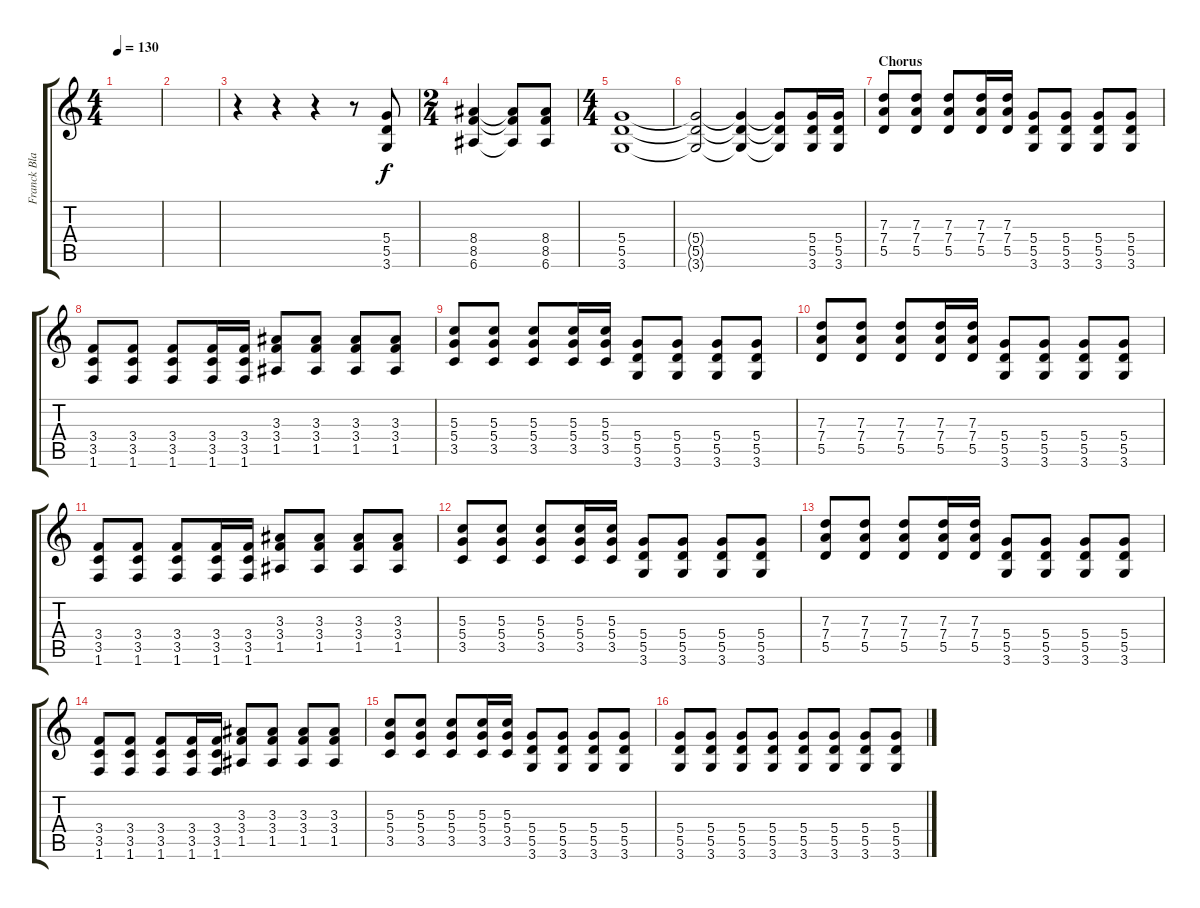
\track ("Franck Black" "Franck Bla") {instrument distortionguitar}
\staff {score tabs}
\tuning (E4 B3 G3 D3 A2 E2) {hide}
\ts (4 4)
\tempo 130
\clef g2
\ks c
|
|
r.4 r.4 r.4 r.8 (5.4 5.5 3.6).8 |
\ts (2 4)
(8.4 8.5 6.6).4 (8.4{t} 8.5{t} 6.6{t}).8 (8.4 8.5 6.6).8 |
\ts (4 4)
(5.4 5.5 3.6).1 |
(5.4{t} 5.5{t} 3.6{t}).2 (5.4{t} 5.5{t} 3.6{t}).4 (5.4{t} 5.5{t} 3.6{t}).8 (5.4 5.5 3.6).16 (5.4 5.5 3.6).16 |
\section ("" "Chorus")
(7.3 7.4 5.5).8 (7.3 7.4 5.5).8 (7.3 7.4 5.5).8 (7.3 7.4 5.5).16 (7.3 7.4 5.5).16 (5.4 5.5 3.6).8 (5.4 5.5 3.6).8 (5.4 5.5 3.6).8 (5.4 5.5 3.6).8 |
(3.4 3.5 1.6).8 (3.4 3.5 1.6).8 (3.4 3.5 1.6).8 (3.4 3.5 1.6).16 (3.4 3.5 1.6).16 (3.3 3.4 1.5).8 (3.3 3.4 1.5).8 (3.3 3.4 1.5).8 (3.3 3.4 1.5).8 |
(5.3 5.4 3.5).8 (5.3 5.4 3.5).8 (5.3 5.4 3.5).8 (5.3 5.4 3.5).16 (5.3 5.4 3.5).16 (5.4 5.5 3.6).8 (5.4 5.5 3.6).8 (5.4 5.5 3.6).8 (5.4 5.5 3.6).8 |
(7.3 7.4 5.5).8 (7.3 7.4 5.5).8 (7.3 7.4 5.5).8 (7.3 7.4 5.5).16 (7.3 7.4 5.5).16 (5.4 5.5 3.6).8 (5.4 5.5 3.6).8 (5.4 5.5 3.6).8 (5.4 5.5 3.6).8 |
(3.4 3.5 1.6).8 (3.4 3.5 1.6).8 (3.4 3.5 1.6).8 (3.4 3.5 1.6).16 (3.4 3.5 1.6).16 (3.3 3.4 1.5).8 (3.3 3.4 1.5).8 (3.3 3.4 1.5).8 (3.3 3.4 1.5).8 |
(5.3 5.4 3.5).8 (5.3 5.4 3.5).8 (5.3 5.4 3.5).8 (5.3 5.4 3.5).16 (5.3 5.4 3.5).16 (5.4 5.5 3.6).8 (5.4 5.5 3.6).8 (5.4 5.5 3.6).8 (5.4 5.5 3.6).8 |
(7.3 7.4 5.5).8 (7.3 7.4 5.5).8 (7.3 7.4 5.5).8 (7.3 7.4 5.5).16 (7.3 7.4 5.5).16 (5.4 5.5 3.6).8 (5.4 5.5 3.6).8 (5.4 5.5 3.6).8 (5.4 5.5 3.6).8 |
(3.4 3.5 1.6).8 (3.4 3.5 1.6).8 (3.4 3.5 1.6).8 (3.4 3.5 1.6).16 (3.4 3.5 1.6).16 (3.3 3.4 1.5).8 (3.3 3.4 1.5).8 (3.3 3.4 1.5).8 (3.3 3.4 1.5).8 |
(5.3 5.4 3.5).8 (5.3 5.4 3.5).8 (5.3 5.4 3.5).8 (5.3 5.4 3.5).16 (5.3 5.4 3.5).16 (5.4 5.5 3.6).8 (5.4 5.5 3.6).8 (5.4 5.5 3.6).8 (5.4 5.5 3.6).8 |
(5.4 5.5 3.6).8 (5.4 5.5 3.6).8 (5.4 5.5 3.6).8 (5.4 5.5 3.6).8 (5.4 5.5 3.6).8 (5.4 5.5 3.6).8 (5.4 5.5 3.6).8 (5.4 5.5 3.6).8
